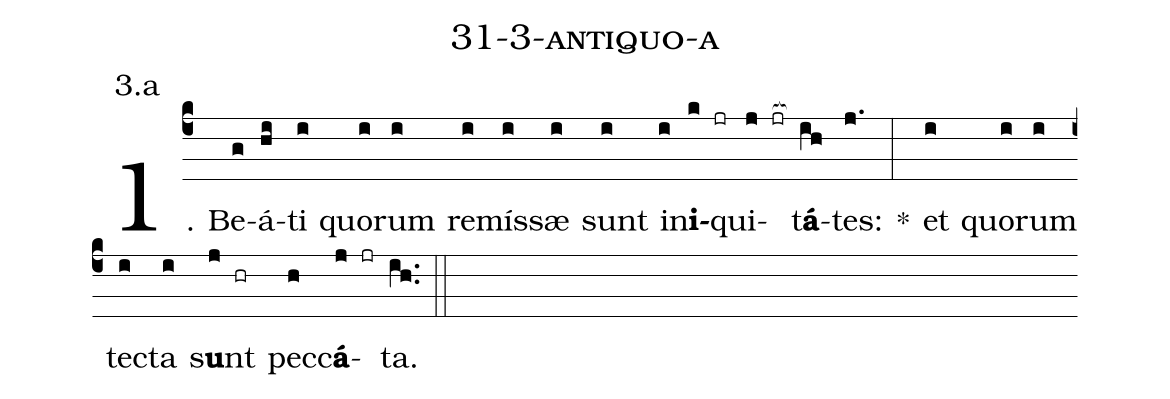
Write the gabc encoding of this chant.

name: 31-3-antiquo-a;
annotation: 3.a;
%%
(c4)1. Be(g)á(hi)ti(i) quo(i)rum(i) re(i)mís(i)sæ(i) sunt(i) in(i)<b>i</b>(k jr)qui(j jr[ocb:1{])t<b>á</b>(ih[ocb:0}])tes:(j.) *(:) et(i) quo(i)rum(i) tec(i)ta(i) s<b>u</b>nt(j hr) pec(h)c<b>á</b>(j jr)ta.(ih..) (::)
